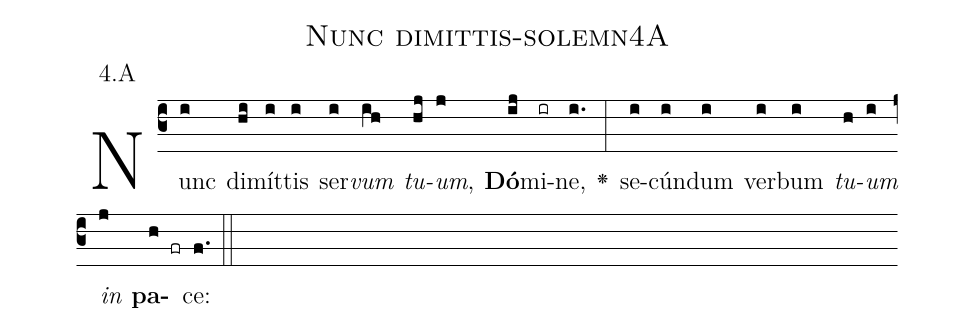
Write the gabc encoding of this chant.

name: Nunc dimittis-solemn4A;
annotation: 4.A;
%%
(c3)Nunc(i) di(hi)mít(i)tis(i) ser(i)<i>vum</i>(ih) <i>tu</i>(hj)<i>um</i>,(j) <b>Dó</b>(ij)mi(ir)ne,(i.) <v>\greheightstar</v>(:) se(i)cún(i)dum(i) ver(i)bum(i) <i>tu</i>(h)<i>um</i>(i) <i>in</i>(j) <b>pa</b>(h fr)ce:(f.) (::)


%E(i) u(h) o(i) u(j) a(h) e.(f.) (::)
